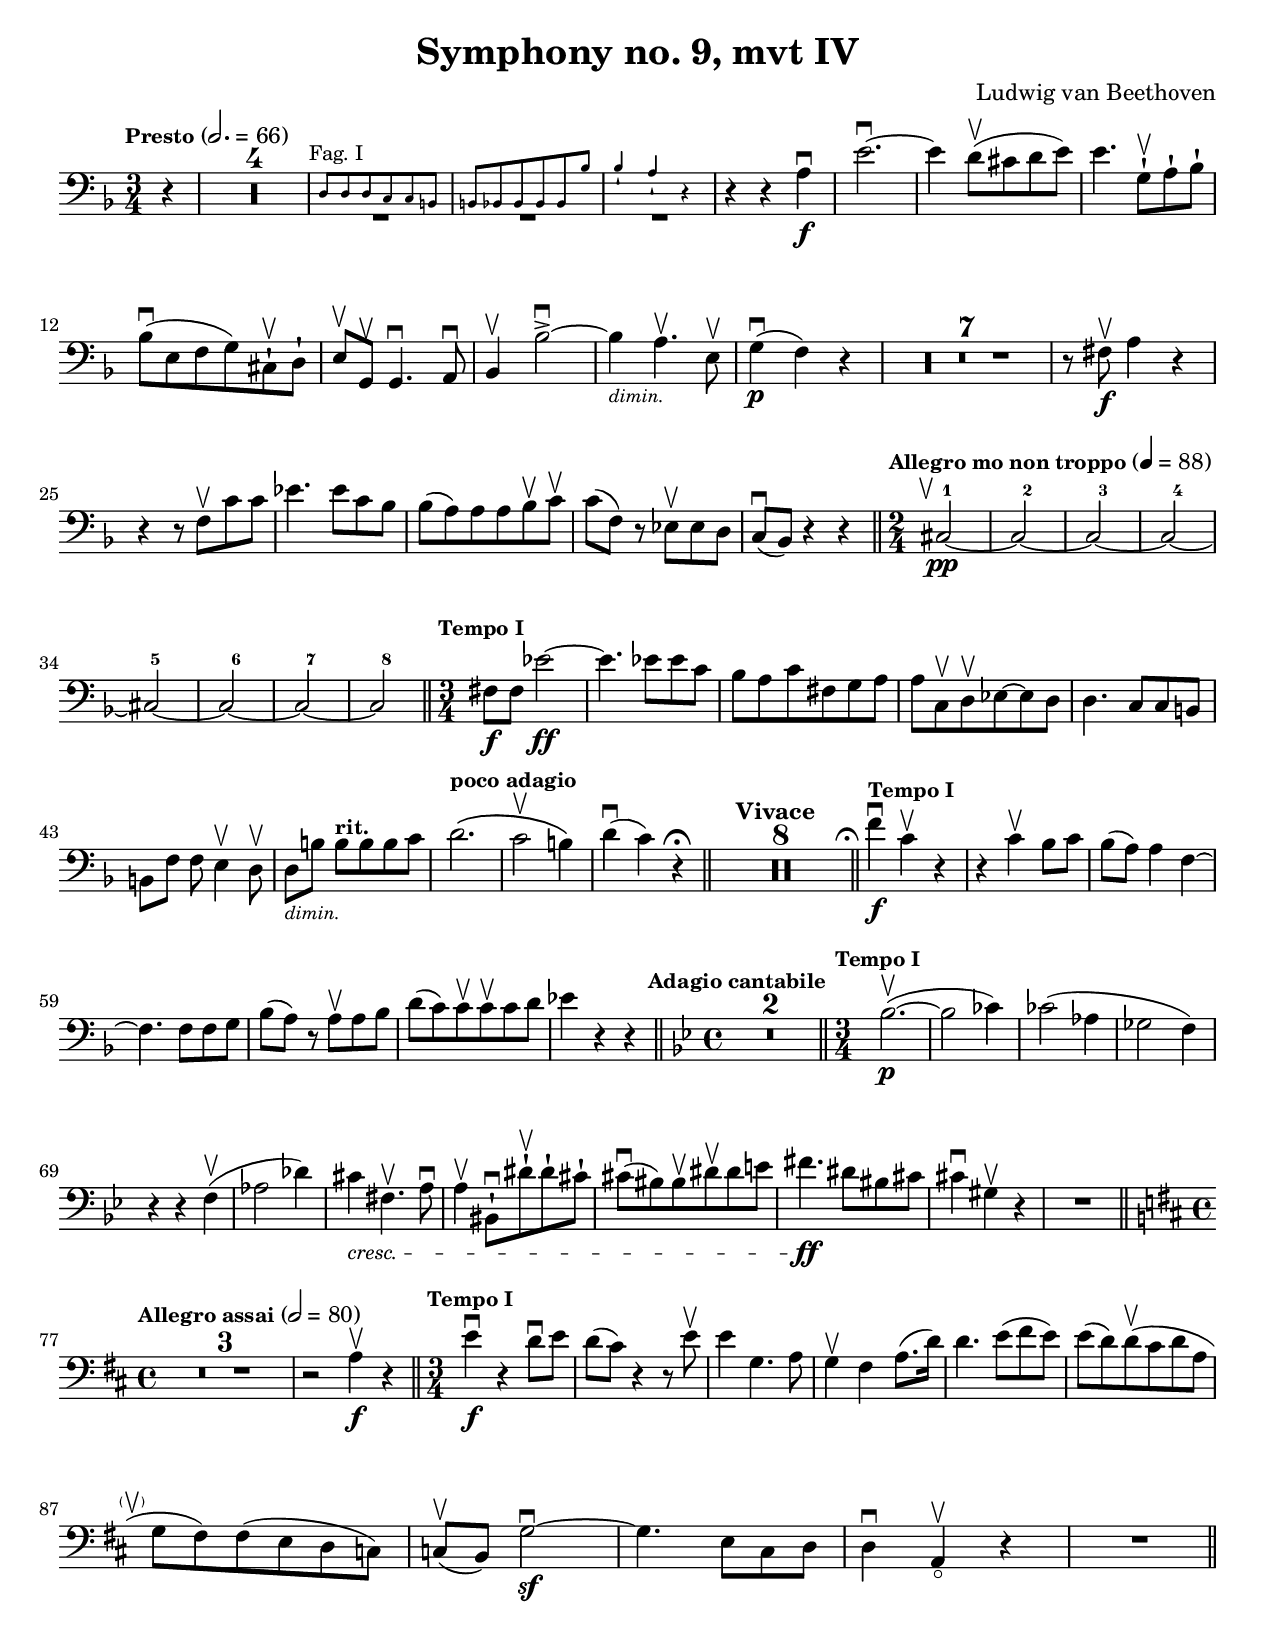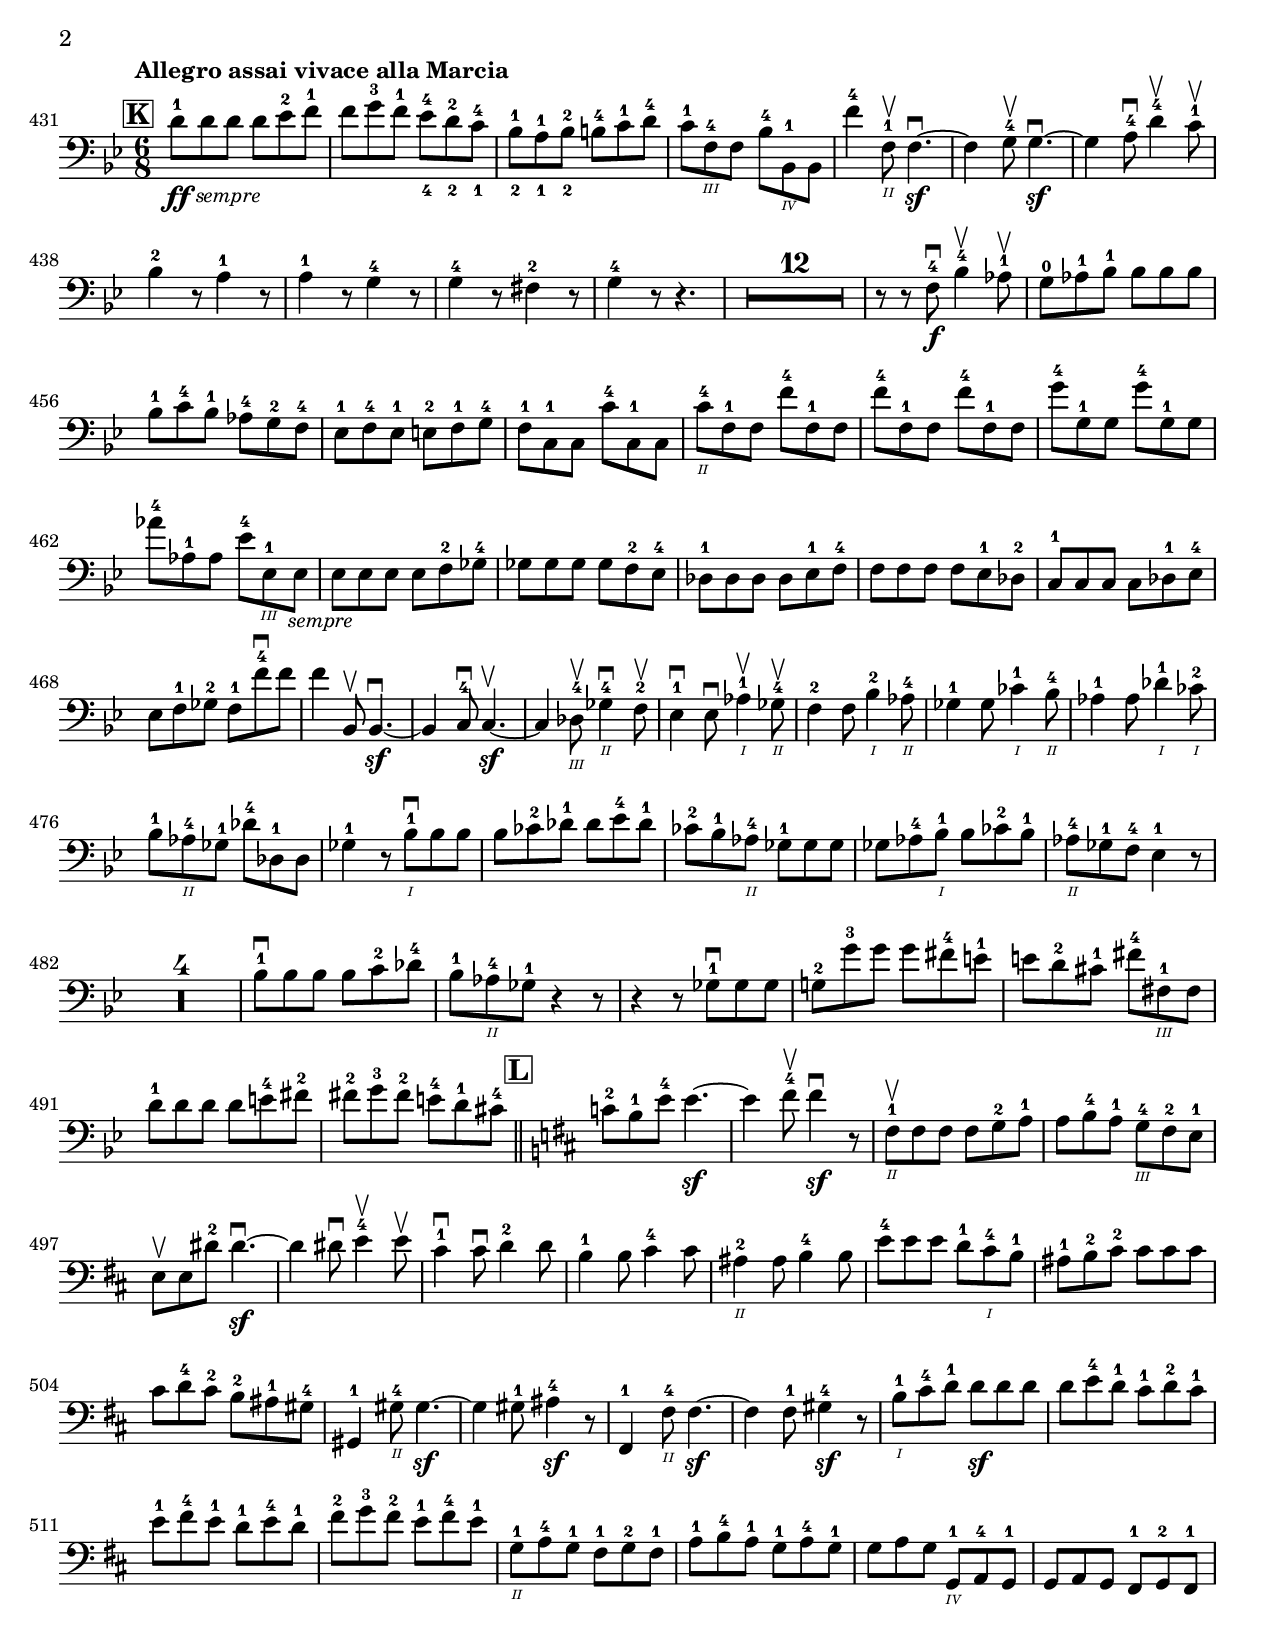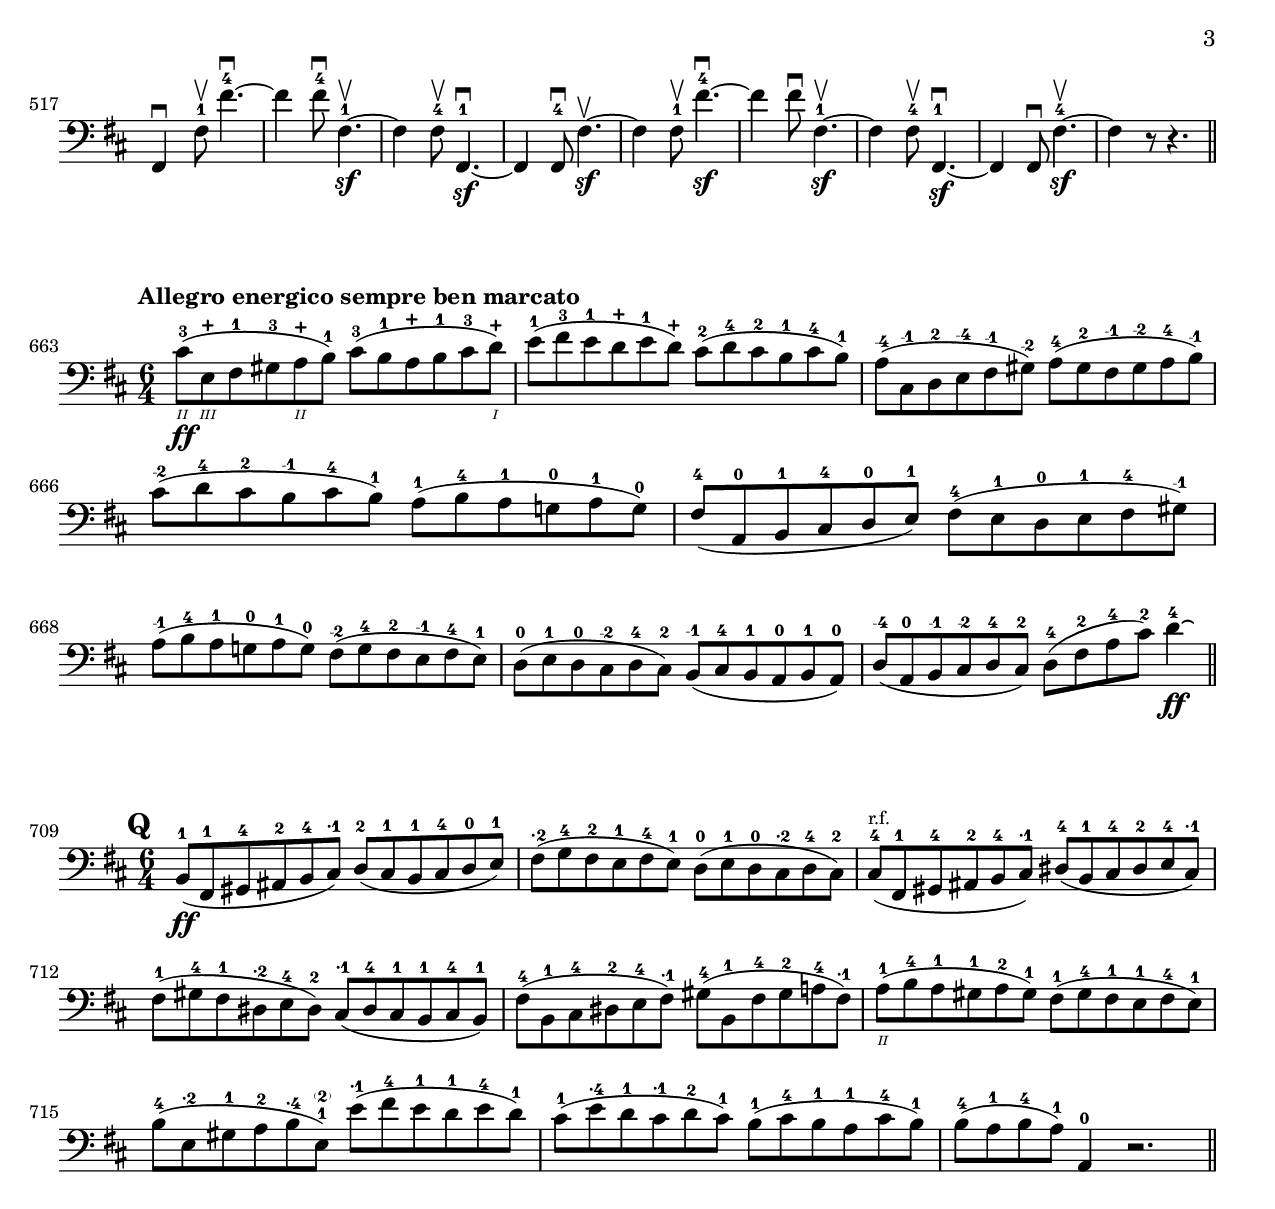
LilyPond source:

\version "2.24.3"

plus = \finger \markup \fontsize #6 "+"
% mi = \finger \markup { \fontsize #-4 "•" 1 }
mi = \finger "-1"
mii = \finger "-2"
miv = \finger "-4"
mdi = \finger "·1"
mdii = \finger "·2"
mdiv = \finger "·4"

\header {
  title = "Symphony no. 9, mvt IV"
  composer = "Ludwig van Beethoven"
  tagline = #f
}

\paper {
  #(set-paper-size "letter")
}

recit = \relative {
  \time 3/4
  \key d \minor
  \clef bass
  \tempo \markup { \small Presto } 2. = 66
  \romanStringNumbers
  \set stringNumberOrientations = #'(down)
  \set Score.rehearsalMarkFormatter = #format-mark-box-alphabet
  \partial 4 r4
  | \compressMMRests R2.*4

  |<<
    { \repeat unfold 3 { \tweak Y-offset -3 R2. } }
    \new CueVoice {
      \textMark \markup { \small "Fag. I" }
      | d8 8 8 c c b
      | \stemUp b8 bes 8 8 8 8 bes'8
      | bes4-! a-! r4 \stemNeutral
    }
  >>
  | r4 r4 a4\f\downbow
  | e'2.~\downbow
  | e4 d8\upbow (cis d e)
  | e4. g,8-!\upbow a-! bes-! \break

  | bes8\downbow (e, f g) cis,-!\upbow d-!
  | e8\upbow g,\upbow g4.\downbow a8\downbow
  | bes4\upbow bes'2~\accent\downbow
  | bes4_\markup { \tiny \italic "dimin." } a4.\upbow e8\upbow
  | g4\p\downbow (f) r
  | \compressMMRests { R2.*7 }
  | r8 fis\f\upbow a4 r \break

  | r4 r8 f8\upbow c'8 8
  | ees4. 8 c bes
  | bes8 (a) 8 8 bes\upbow c\upbow
  | c8 (f,) r ees\upbow 8 d
  | c8\downbow (bes) r4 r
  \bar "||" \time 2/4 \tempo \markup { \small "Allegro mo non troppo" } 4 = 88 \startMeasureCount cis2~\pp\tweak X-offset -1 \upbow
  | \repeat unfold 3 { cis2~ } \break
  | \repeat unfold 3 { cis2~ }
  | cis2 \stopMeasureCount
  \bar "||" \time 3/4 \tempo \markup { \small "Tempo I" } fis8\f 8 ees'2~\ff
  | ees4. 8 8 c
  | bes8 a c fis, g a
  | a8 c,\upbow d\upbow ees8~8 d
  | d4. c8 c b \break

  | b8 [f'8] f e4\upbow d8\upbow
  | d8_\markup { \tiny \italic "dimin." } [b'8] 8^\markup { \small \bold "rit."} [8 8 c]
  | d2.^\markup { \small \bold "poco adagio" } \(
  | c2\upbow b4\)
  | d4\downbow (c) r4\fermata
  \bar "||" \tempo "Vivace" \compressMMRests { R2.*8 }
  \bar "||" \tweak X-offset -0.4 \textMark \markup { \smaller \smaller \musicglyph #"scripts.ufermata" } \tempo \markup { \small "Tempo I" } f4\f\downbow c\upbow r
  | r4 c\upbow bes8 c
  | bes8 (a) a4 f4~\break

  | f4. f8 8 g
  | bes8 (a) r a\upbow a bes
  | d8 (c) c8\upbow 8\upbow 8 d
  | ees4 r r
  \bar "||" \time 4/4 \key g \minor \tweak X-offset -0.7 \textMark \markup { \small \bold "Adagio cantabile" } \compressMMRests {R1*2}
  \bar "||" \time 3/4 \tempo \markup { \small "Tempo I" } bes2.~\p\upbow (
  | bes2 ces4)
  | ces2 (aes4
  | ges2 f4) \break

  | r4 r f\upbow (
  | aes2 des4)
  | cis4 \tweak font-size -1 \cresc fis,4.\upbow a8\downbow
  | a4\upbow bis,8-!\downbow dis'8-!\upbow dis-! cis-!
  | cis8\downbow (bis) bis\upbow dis\upbow dis e
  | fis4.\ff dis8 bis cis
  | cis4\downbow gis\upbow r
  | R2. \break

  \bar "||" \key d \major \time 4/4 \tempo \markup { \small "Allegro assai" } 2=80 \compressMMRests R1*3
  | r2 a4\f\upbow r4
  \bar "||" \time 3/4 \tempo \markup { \small "Tempo I" } e'4\f\downbow r4 d8\downbow e
  | d8 (cis) r4 r8 e8\upbow
  | e4 g,4. a8
  | g4\upbow fis a8. (d16)
  | d4. e8 (fis e)
  | e8 (d) d\upbow (cis d a \break

  | g8\tweak X-offset -2 \parenthesize\upbow fis) fis (e d c)
  | c8\upbow (b) g'2~\sf\downbow
  | g4. e8 cis d
  | d4\downbow a\upbow_\flageolet r4
  | R2.
  \bar "||" \pageBreak
}

letterK = \relative {
  \time 6/8
  \key g \minor
  \clef bass
  \tempo "Allegro assai vivace alla Marcia"
  \romanStringNumbers
  \set stringNumberOrientations = #'(down)
  \set Score.currentBarNumber = 431
  \set Score.rehearsalMarkFormatter = #format-mark-box-alphabet
  \mark 11
  d'8\ff-1 \tweak direction #DOWN \textMark \markup { \small \italic "sempre" } 8 8 8 ees-2 f-1
  | f8 g-3 f-1 ees-4_4 d-2_2 c-4_1
  | bes8-1_2 a-1_1 bes-2_2 b-4 c-1 d-4
  | c8-1 f,\3-4 8 bes-4 bes,\4-1 8
  | f''4-4 f,8\2-1\upbow f4.~\sf\downbow
  | f4 g8-4\upbow g4.~\sf\downbow
  | g4 a8-4\downbow d4-4\upbow c8-1\upbow \break

  | bes4-2 r8 a4-1 r8
  | a4-1 r8 g4-4 r8
  | g4-4 r8 fis4-2 r8
  | g4-4 r8 r4.
  | \compressMMRests R2.*12
  | r8 r f\f-4\downbow bes4-4\upbow aes8-1\upbow
  | g8-0 aes-1 bes-1 8 8 8 \break

  | bes8-1 c-4 bes-1 aes-4 g-2 f-4
  | ees8-1 f-4 ees-1 e-2 f-1 g-4
  | f8-1 c-1 8 c'-4 c,-1 8
  | c'8\2-4 f,-1 8 f'-4 f,-1 8
  | \repeat unfold 2 { f'-4 f,-1 8 }
  | g'8-4 g,-1 8 g'8-4 g,-1 8 \break

  | aes'8-4 aes,-1 8 ees'-4 ees,\3-1 \tweak direction #DOWN \textMark \markup { \small \italic "sempre" } 8
  | ees8 8 8 8 f-2 ges-4
  | ges8 8 8 8 f-2 ees-4
  | des8-1 8 8 8 ees-1 f-4
  | f8 8 8 8 ees-1 des-2
  | c8-1 8 8 8 des-1 ees-4 \break

  | ees8 f-1 ges-2 f-1 f'-4\downbow 8
  | f4 bes,,8\upbow bes4.~\sf\downbow
  | bes4 c8-4\downbow c4.~\sf\upbow
  | c4 des8\3-4\upbow ges4\2-4\downbow f8-2\upbow
  | ees4-1\downbow 8\downbow aes4\1-1\upbow ges8\2-4\upbow
  | f4-2 8 bes4\1-2 aes8\2-4
  | ges4-1 8 ces4\1-1 bes8\2-4
  | aes4-1 8 des4\1-1 ces8\1-2 \break

  | bes8-1 aes\2-4 ges-1 des'-4 des,-1 8
  | ges4-1 r8 bes8\1-1\downbow 8 8
  | bes8 ces-2 des-1 8 ees-4 des-1
  | ces8-2 bes-1 aes\2-4 ges-1 8 8
  | ges8 aes-4 bes\1-1 8 ces-2 bes-1
  | aes8\2-4 ges-1 f-4 ees4-1 r8 \break

  | \compressMMRests R2.*4
  | bes'8-1\downbow 8 8 8 c-2 des-4
  | bes8-1 aes\2-4 ges-1 r4 r8
  | r4 r8 ges8-1\downbow 8 8
  | g!8-2 g'-3 8 8 fis-4 e-1
  | e8 d-2 cis-1 fis-4 fis,\3-1 8 \break

  | d'8-1 8 8 8 e-4 fis-2
  | fis8-2 g-3 fis-2 e-4 d-1 cis-4
  \bar "||" \mark \default \key d \major c8-2 b-1 e-4 4.~\sf
  | e4 fis8-4\upbow fis4\sf\downbow r8
  | fis,8\2-1\upbow 8 8 8 g-2 a-1
  | a8 b-4 a-1 g\3-4 fis-2 e-1 \break

  | e8\upbow 8 dis'-2 4.~\sf\downbow
  | dis4 8\downbow e4-4\upbow 8\upbow
  | cis4-1\downbow 8\downbow d4-2 8
  | b4-1 8 cis4-4 8
  | ais4\2-2 8 b4-4 8
  | e8-4 8 8 d-1 cis\1-4 b-1
  | ais8-1 b-2 cis-2 8 8 8 \break

  | cis8 d-4 cis-2 b-2 ais-1 gis-4
  | gis,4-1 gis'8\2-4 4.~\sf
  | gis4 8-1 ais4-4\sf r8
  | fis,4-1 fis'8\2-4 4.~\sf
  | fis4 8-1 gis4\sf-4 r8
  | b8\1-1 cis-4 d-1 8\sf 8 8
  | d8 e-4 d-1 cis-1 d-2 cis-1 \break

  | e8-1 fis-4 e-1 d-1 e-4 d-1
  | fis8-2 g-3 fis-2 e-1 fis-4 e-1
  | g,8\2-1 a-4 g-1 fis-1 g-2 fis-1
  | a8-1 b-4 a-1 g-1 a-4 g-1
  | g8 a g g,\4-1 a-4 g-1
  | g8 a g fis-1 g-2 fis-1 \break

  | fis4\downbow fis'8-1\upbow fis'4.~-4\downbow
  | fis4 8-4\downbow fis,4.~\sf-1\upbow
  | fis4 8-4\upbow fis,4.~\sf-1\downbow
  | fis4 fis8-4\downbow fis'4.~\sf\upbow
  | fis4 8-1\upbow fis'4.~\sf-4\downbow
  | fis4 8\downbow fis,4.~\sf-1\upbow
  | fis4 8-4\upbow fis,4.~\sf-1\downbow
  | fis4 8\downbow fis'4.~\sf-4\upbow
  | fis4 r8 r4.
  \bar "||"

}

excerptI = \relative {
  \time 6/4
  \key d \major
  \clef bass
  \tempo "Allegro energico sempre ben marcato"
  \romanStringNumbers
  \set stringNumberOrientations = #'(down)
  \override Fingering.avoid-slur = #'outside
  \set Score.currentBarNumber = 663
  cis'8-3\2\ff (e,-\plus\3 fis-1 gis-3 a-\plus\2 b-1) cis-3 (b-1 a-\plus b-1 cis-3 d-\plus\1)
  | e8-1 (fis-3 e-1 d-\plus e-1 d-\plus) cis-2 (d-4 cis-2 b-1 cis-4 b-1)
  | a8-\miv (cis,-\mi d-2 e-\miv fis-\mi gis-\mii) a-4 (gis-2 fis-\mi gis-\mii a-4 b-\mi) \break
  | cis8-\mii (d-4 cis-2 b-\mi cis-4 b-1) a-1 (b-4 a-1 g!-0 a-1 g-0)
  | fis8-4 (a,-0 b-1 cis-4 d-0 e-1) fis-4 (e-1 d-0 e-1 fis-4 gis-\mi) \break
  | a8-\mi (b-4 a-1 g!-0 a-1 g-0) fis-\mii (g-4 fis-2 e-\mi fis-4 e-1)
  | d8-0 (e-1 d-0 cis-\mii d-4 cis-2) b-\mi (cis-4 b-1 a-0 b-1 a-0)
  | d-\miv (a-0 b-\mi cis-\mii d-4 cis-2) d-4 (fis-2 a-4 cis-2) d4-4\ff \laissezVibrer
  \bar "||"
}

excerptIIalt = \relative {
  \time 6/4
  \key d \major
  \clef bass
  \romanStringNumbers
  \set stringNumberOrientations = #'(down)
  \override Fingering.avoid-slur = #'outside
  \set Score.currentBarNumber = 709
  \mark 16
  b,8\ff (fis gis ais b cis) d (cis b cis d e)
  | fis8 (g fis e fis e) d (e d cis d cis)
  | cis8 (fis, gis ais b cis) dis (b cis dis e cis) \break
  | fis8 (gis fis dis e dis) cis (dis cis b cis b)
  | fis'8 (b,\3 cis dis-2 e-4 fis-1) gis-3 (b,-\plus\4 fis'-1 gis-3 a!-\plus\flageolet fis-1)
  | a8-\plus\flageolet (b-1 a-\plus\flageolet gis-2\4 a-3 gis-2) fis-1 (gis-3 fis-1 e-\plus\flageolet fis-1 e-\plus\flageolet)
  | b'8-1\3 (e,-\plus\flageolet\4 gis-3 a-\plus\flageolet\3 b-1 e,-\plus\flageolet\4) e'-1\2 (fis-3 e-1 d-\plus\flageolet e-1 d-\plus\flageolet)
  | cis8-\plus (e-3 d-1 cis-\plus d-1 cis-\plus) b-1 (cis-3 b-1 a-\plus cis-3 b-1)
  | b8-1 (a-\plus b-1 a-\plus) a,4-0 r2.
  \bar "||"
}

excerptII = \relative {
  \time 6/4
  \key d \major
  \clef bass
  \romanStringNumbers
  \set stringNumberOrientations = #'(down)
  \override Fingering.avoid-slur = #'outside
  \set Score.currentBarNumber = 709
  \mark 16
  b,8\ff-1 (fis-1 gis-4 ais-2 b-4 cis-\mdi) d-2 (cis-1 b-1 cis-4 d-0 e-1)
  | fis8-\mdii (g-4 fis-2 e-1 fis-4 e-1) d-0 (e-1 d-0 cis-\mdii d-4 cis-2)
  | cis8-4^\markup { \tiny "r.f." } (fis,-1 gis-4 ais-2 b-4 cis-\mdi) dis-4 (b-1 cis-4 dis-2 e-4 cis-\mdi) \break
  | fis8-1 (gis-4 fis-1 dis-\mdii e-4 dis-2) cis-\mdi (dis-4 cis-1 b-1 cis-4 b-1)
  | fis'8-4 (b,-1 cis-4 dis-2 e-4 fis-\mdi) gis-4 (b,-1 fis'-4 gis-2 a!-4 fis-\mdi)
  | a8\2-1 (b-4 a-1 gis-1 a-2 gis-1) fis-1 (gis-4 fis-1 e-1 fis-4 e-1)
  | b'8-4 (e,-\mdii gis-1 a-2 b-\mdiv e,-1\parenthesize -2) e'-\mdi (fis-4 e-1 d-1 e-4 d-1)
  | cis8-1 (e-\mdiv d-1 cis-\mdi d-2 cis-1) b-1 (cis-4 b-1 a-1 cis-4 b-1)
  | b8-4 (a-1 b-4 a-1) a,4-0 r2.
  \bar "||"
}

\book {
  \score {
    \layout {
      \context {
        \Staff
        \override MeasureCounter.font-size = -5
        \consists Measure_counter_engraver
      }
      indent = 0.0
    }
    \recit
  }

  \markup {
    "
    "
  }

  \score {
    \layout {
      indent = 0.0
    }
    \letterK
  }

  \markup {
    "
    "
  }

  \score {
    \layout {
      indent = 0.0
    }
    \excerptI
  }

  \markup {
    "
    "
  }

  \score {
    \layout {
      indent = 0.0
    }
    \excerptII
  }

}
